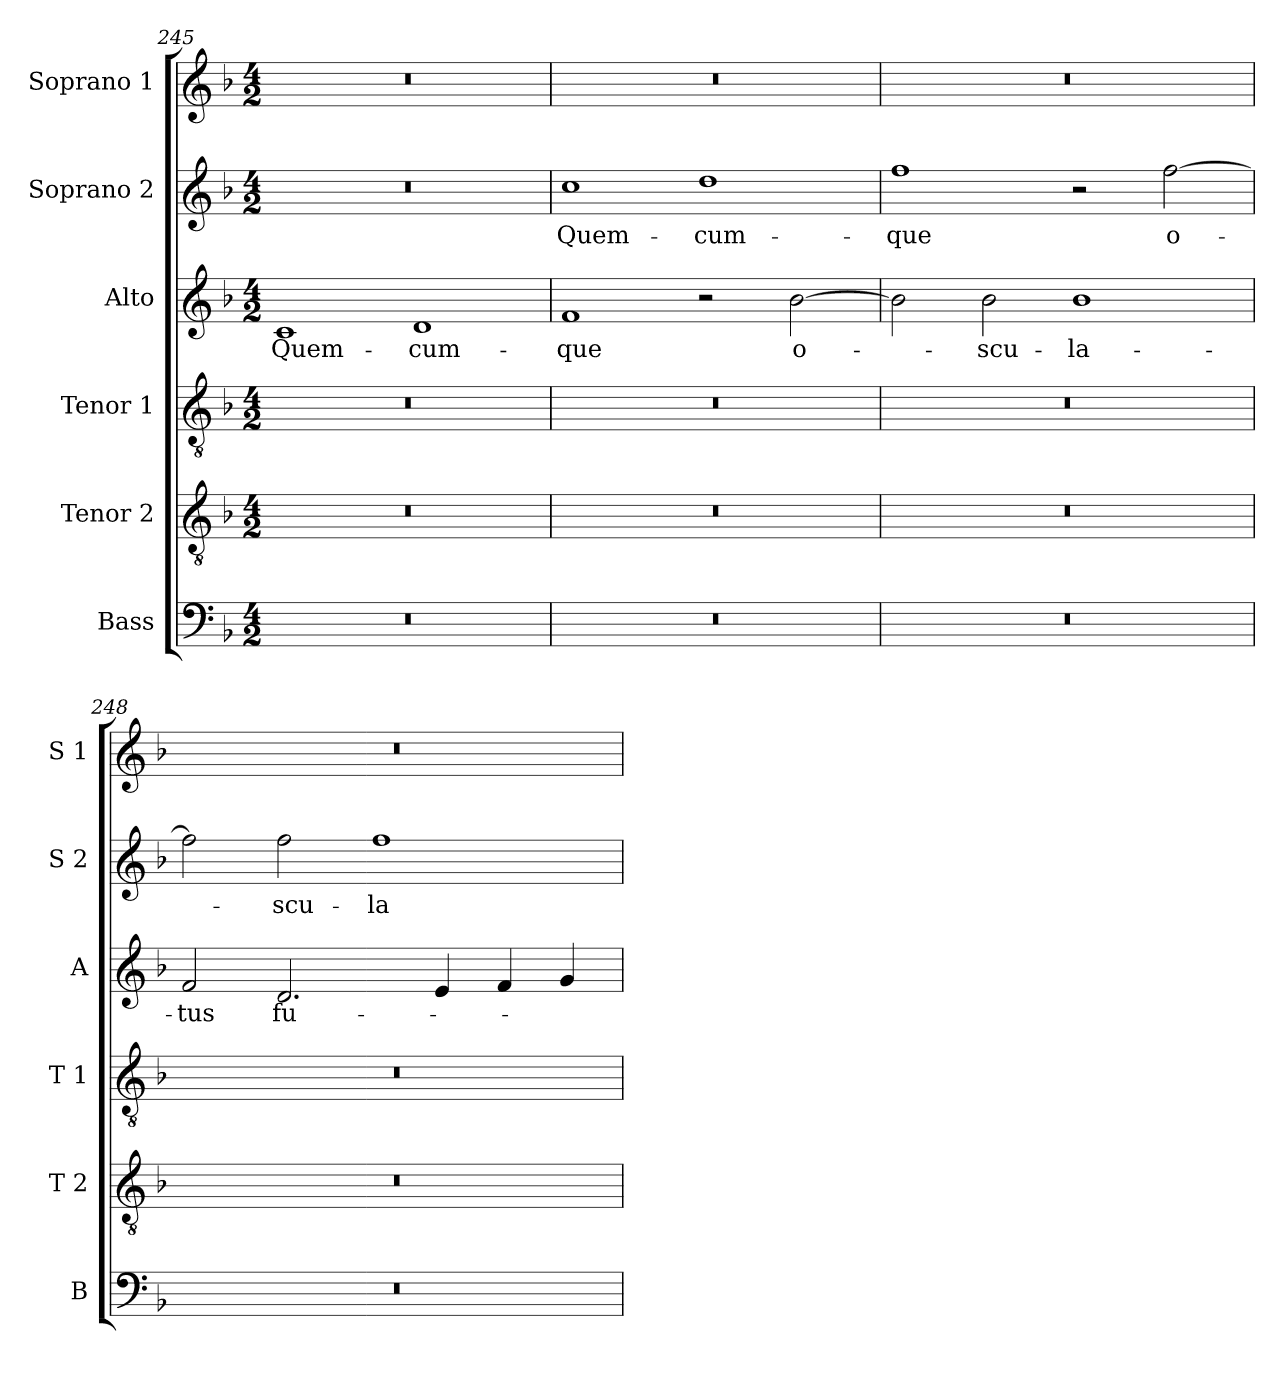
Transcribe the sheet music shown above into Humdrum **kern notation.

**kern	**kern	**kern	**kern	**text	**kern	**text	**kern
*part6	*part5	*part4	*part3	*part3	*part2	*part2	*part1
*staff6	*staff5	*staff4	*staff3	*staff3	*staff2	*staff2	*staff1
*I"Bass	*I"Tenor 2	*I"Tenor 1	*I"Alto	*	*I"Soprano 2	*	*I"Soprano 1
*I'B	*I'T 2	*I'T 1	*I'A	*	*I'S 2	*	*I'S 1
!!LO:LB:g=z
*clefF4	*clefGv2	*clefGv2	*clefG2	*	*clefG2	*	*clefG2
*k[b-]	*k[b-]	*k[b-]	*k[b-]	*	*k[b-]	*	*k[b-]
*F:	*F:	*F:	*F:	*	*F:	*	*F:
*M4/2	*M4/2	*M4/2	*M4/2	*	*M4/2	*	*M4/2
=245	=245	=245	=245	=245	=245	=245	=245
!	!	!	!	!LO:LY:b	!	!	!
0r	0r	0r	1c	Quem-	0r	.	0r
!	!	!	!	!LO:LY:b	!	!	!
.	.	.	1d	-cum-	.	.	.
=246	=246	=246	=246	=246	=246	=246	=246
!	!	!	!	!LO:LY:b	!	!	!
!	!	!	!	!	!	!LO:LY:b	!
0r	0r	0r	1f	-que	1cc	Quem-	0r
!	!	!	!	!	!	!LO:LY:b	!
.	.	.	2r	.	1dd	-cum-	.
!	!	!	!	!LO:LY:b	!	!	!
.	.	.	[2b-\	o-	.	.	.
=247	=247	=247	=247	=247	=247	=247	=247
!	!	!	!	!	!	!LO:LY:b	!
0r	0r	0r	2b-\]	.	1ff	-que	0r
!	!	!	!	!LO:LY:b	!	!	!
.	.	.	2b-\	-scu-	.	.	.
!	!	!	!	!LO:LY:b	!	!	!
.	.	.	1b-	-la-	2r	.	.
!	!	!	!	!	!	!LO:LY:b	!
.	.	.	.	.	[2ff\	o-	.
=248	=248	=248	=248	=248	=248	=248	=248
!	!	!	!	!LO:LY:b	!	!	!
0r	0r	0r	2f/	-tus	2ff\]	.	0r
!	!	!	!	!LO:LY:b	!	!	!
!	!	!	!	!	!	!LO:LY:b	!
.	.	.	2.d/	fu-	2ff\	-scu-	.
!	!	!	!	!	!	!LO:LY:b	!
.	.	.	.	.	1ff	-la-	.
.	.	.	4e/	.	.	.	.
.	.	.	4f/	.	.	.	.
.	.	.	4g/	.	.	.	.
=	=	=	=	=	=	=	=
*-	*-	*-	*-	*-	*-	*-	*-
